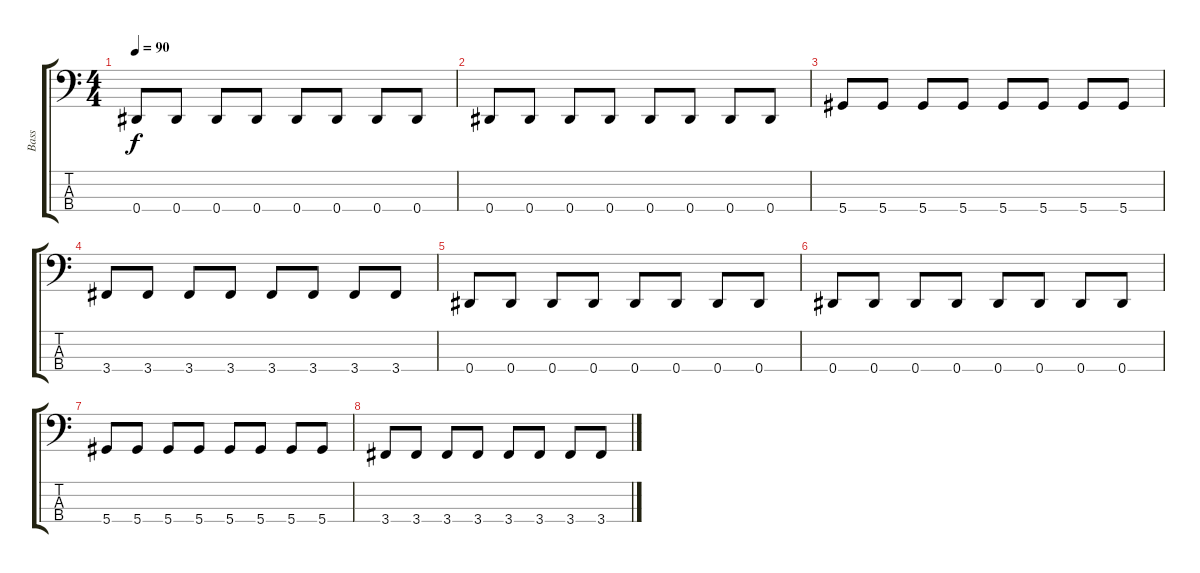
\track ("Bass" "Bass") {instrument electricbassfinger}
\staff {score tabs}
\tuning (Gb2 Db2 Ab1 Eb1) {hide}
\ts (4 4)
\tempo 90
\clef f4
\ks c
0.4.8{dy f} 0.4.8 0.4.8 0.4.8 0.4.8 0.4.8 0.4.8 0.4.8 |
0.4.8 0.4.8 0.4.8 0.4.8 0.4.8 0.4.8 0.4.8 0.4.8 |
5.4.8 5.4.8 5.4.8 5.4.8 5.4.8 5.4.8 5.4.8 5.4.8 |
3.4.8 3.4.8 3.4.8 3.4.8 3.4.8 3.4.8 3.4.8 3.4.8 |
0.4.8 0.4.8 0.4.8 0.4.8 0.4.8 0.4.8 0.4.8 0.4.8 |
0.4.8 0.4.8 0.4.8 0.4.8 0.4.8 0.4.8 0.4.8 0.4.8 |
5.4.8 5.4.8 5.4.8 5.4.8 5.4.8 5.4.8 5.4.8 5.4.8 |
3.4.8 3.4.8 3.4.8 3.4.8 3.4.8 3.4.8 3.4.8 3.4.8
